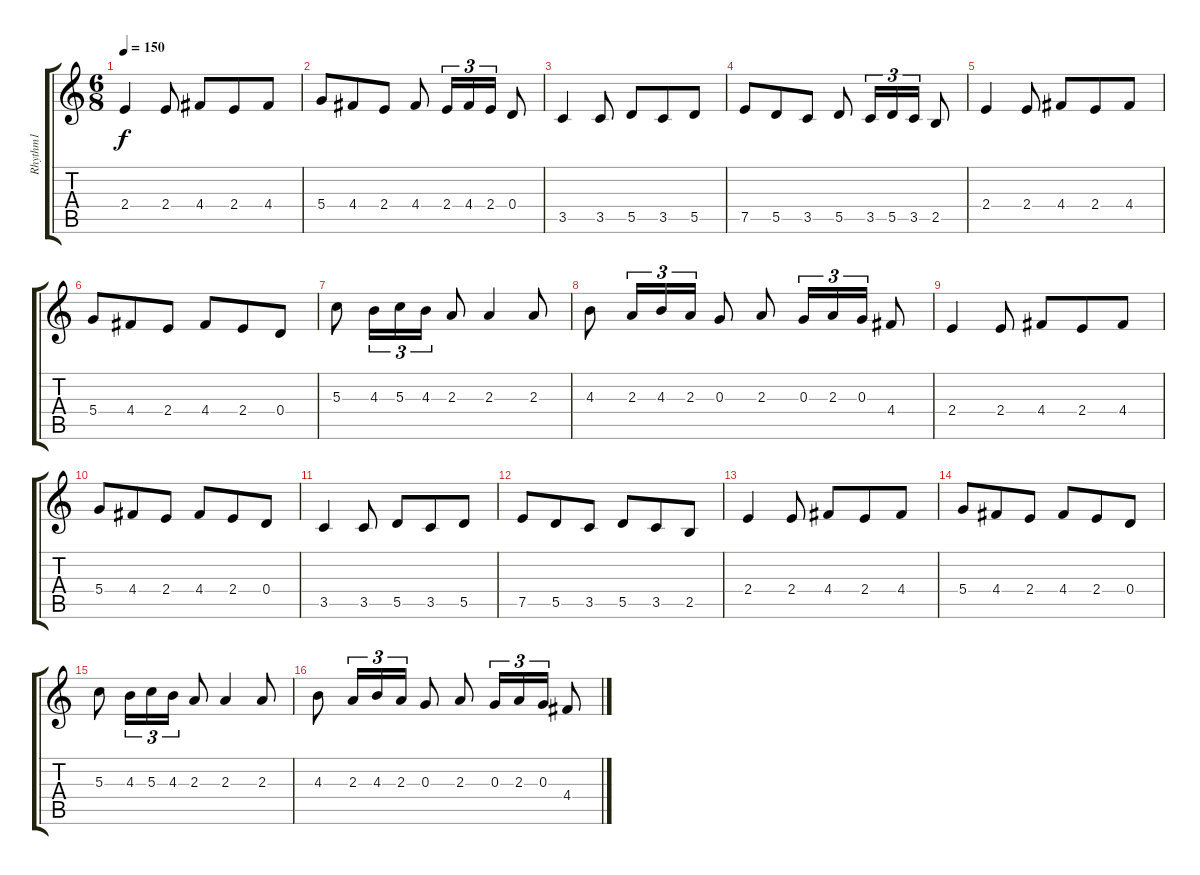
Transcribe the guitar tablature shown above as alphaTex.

\track ("Rhythm1" "Rhythm1") {instrument distortionguitar}
\staff {score tabs}
\tuning (E4 B3 G3 D3 A2 E2) {hide}
\ts (6 8)
\tempo 150
\clef g2
\ks c
2.4.4{dy f} 2.4.8 4.4.8 2.4.8 4.4.8 |
5.4.8 4.4.8 2.4.8 4.4.8 2.4.16{tu (3 2)} 4.4.16{tu (3 2)} 2.4.16{tu (3 2)} 0.4.8 |
3.5.4 3.5.8 5.5.8 3.5.8 5.5.8 |
7.5.8 5.5.8 3.5.8 5.5.8 3.5.16{tu (3 2)} 5.5.16{tu (3 2)} 3.5.16{tu (3 2)} 2.5.8 |
2.4.4 2.4.8 4.4.8 2.4.8 4.4.8 |
5.4.8 4.4.8 2.4.8 4.4.8 2.4.8 0.4.8 |
5.3.8 4.3.16{tu (3 2)} 5.3.16{tu (3 2)} 4.3.16{tu (3 2)} 2.3.8 2.3.4 2.3.8 |
4.3.8 2.3.16{tu (3 2)} 4.3.16{tu (3 2)} 2.3.16{tu (3 2)} 0.3.8 2.3.8 0.3.16{tu (3 2)} 2.3.16{tu (3 2)} 0.3.16{tu (3 2)} 4.4.8 |
2.4.4 2.4.8 4.4.8 2.4.8 4.4.8 |
5.4.8 4.4.8 2.4.8 4.4.8 2.4.8 0.4.8 |
3.5.4 3.5.8 5.5.8 3.5.8 5.5.8 |
7.5.8 5.5.8 3.5.8 5.5.8 3.5.8 2.5.8 |
2.4.4 2.4.8 4.4.8 2.4.8 4.4.8 |
5.4.8 4.4.8 2.4.8 4.4.8 2.4.8 0.4.8 |
5.3.8 4.3.16{tu (3 2)} 5.3.16{tu (3 2)} 4.3.16{tu (3 2)} 2.3.8 2.3.4 2.3.8 |
4.3.8 2.3.16{tu (3 2)} 4.3.16{tu (3 2)} 2.3.16{tu (3 2)} 0.3.8 2.3.8 0.3.16{tu (3 2)} 2.3.16{tu (3 2)} 0.3.16{tu (3 2)} 4.4.8
